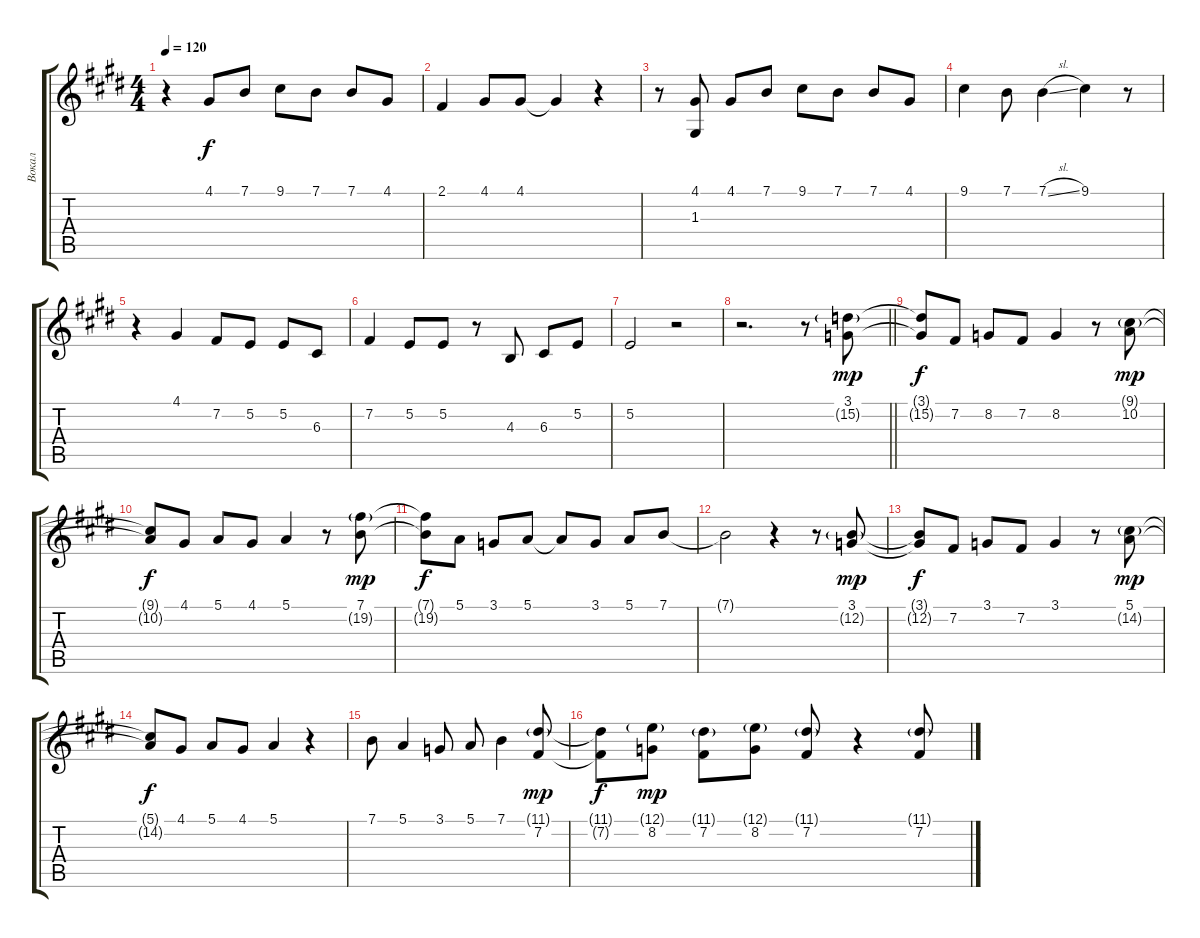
\track ("Вокал" "Вокал") {instrument oboe}
\staff {score tabs}
\tuning (E4 B3 G3 D3 A2 E2) {hide}
\ts (4 4)
\tempo 120
\clef g2
\ks e
r.4{dy f} 4.1.8 7.1.8 9.1.8 7.1.8 7.1.8 4.1.8 |
2.1.4 4.1.8 4.1.8 4.1{t}.4 r.4 |
r.8 (4.1 1.3).8 4.1.8 7.1.8 9.1.8 7.1.8 7.1.8 4.1.8 |
9.1.4 7.1.8 7.1{sl}.4 9.1.4 r.8 |
r.4 4.1.4 7.2.8 5.2.8 5.2.8 6.3.8 |
7.2.4 5.2.8 5.2.8 r.8 4.3.8 6.3.8 5.2.8 |
5.2.2 r.2 |
\barLineRight lightlight
r.2{d} r.8 (3.1 15.2{g}).8{dy mp} |
(3.1{t} 15.2{t}).8{dy f} 7.2.8 8.2.8 7.2.8 8.2.4 r.8 (9.1{g} 10.2).8{dy mp} |
(9.1{t} 10.2{t}).8{dy f} 4.1.8 5.1.8 4.1.8 5.1.4 r.8 (7.1 19.2{g}).8{dy mp} |
(7.1{t} 19.2{t}).8{dy f} 5.1.8 3.1.8 5.1.8 5.1{t}.8 3.1.8 5.1.8 7.1.8 |
7.1{t}.2 r.4 r.8 (3.1 12.2{g}).8{dy mp} |
(3.1{t} 12.2{t}).8{dy f} 7.2.8 3.1.8 7.2.8 3.1.4 r.8 (5.1 14.2{g}).8{dy mp} |
(5.1{t} 14.2{t}).8{dy f} 4.1.8 5.1.8 4.1.8 5.1.4 r.4 |
7.1.8 5.1.4 3.1.8 5.1.8 7.1.4 (11.1{g} 7.2).8{dy mp} |
(11.1{t} 7.2{t}).8{dy f} (12.1{g} 8.2).8{dy mp} (11.1{g} 7.2).8 (12.1{g} 8.2).8 (11.1{g} 7.2).8 r.4 (11.1{g} 7.2).8
